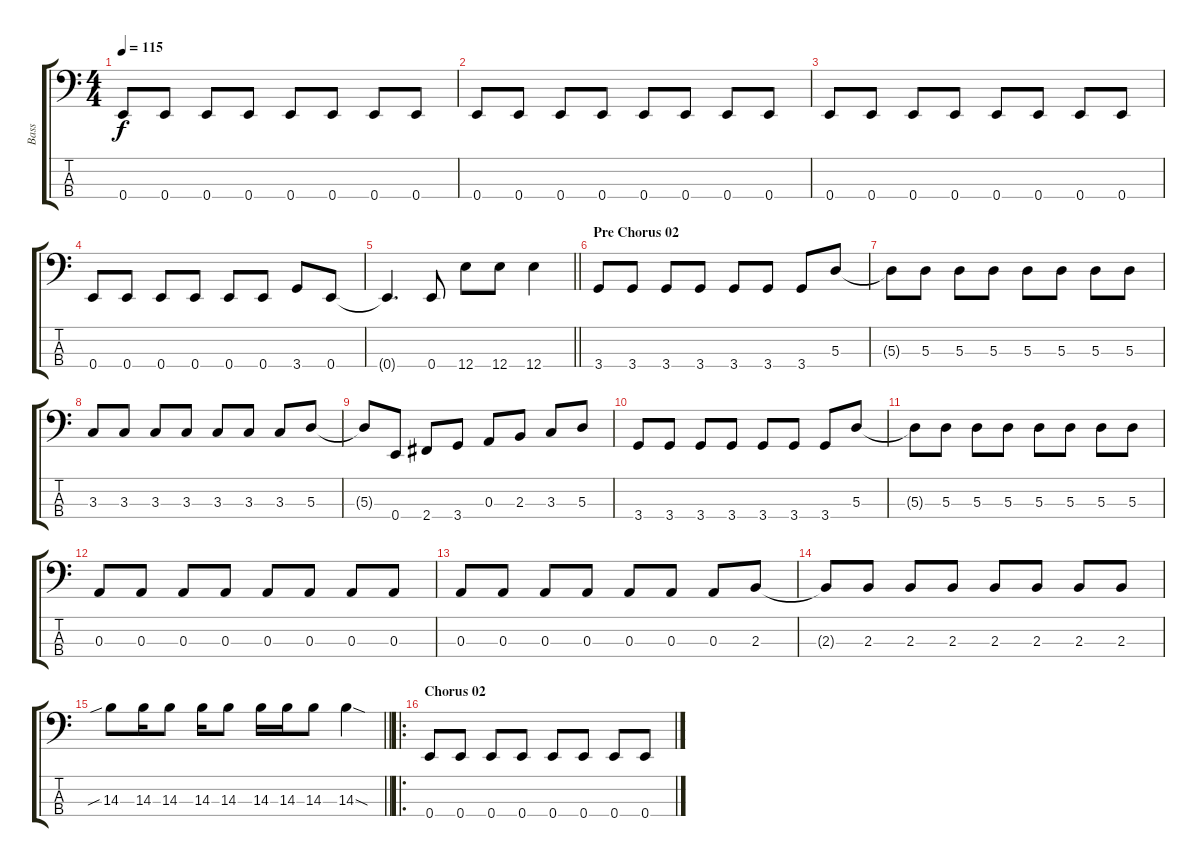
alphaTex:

\track ("Bass" "Bass") {instrument electricbassfinger}
\staff {score tabs}
\tuning (G2 D2 A1 E1) {hide}
\ts (4 4)
\tempo 115
\clef f4
\ks c
0.4.8{dy f} 0.4.8 0.4.8 0.4.8 0.4.8 0.4.8 0.4.8 0.4.8 |
0.4.8 0.4.8 0.4.8 0.4.8 0.4.8 0.4.8 0.4.8 0.4.8 |
0.4.8 0.4.8 0.4.8 0.4.8 0.4.8 0.4.8 0.4.8 0.4.8 |
0.4.8 0.4.8 0.4.8 0.4.8 0.4.8 0.4.8 3.4.8 0.4.8 |
\barLineRight lightlight
0.4{t}.4{d} 0.4.8 12.4.8 12.4.8 12.4.4 |
\section ("" "Pre Chorus 02")
3.4.8 3.4.8 3.4.8 3.4.8 3.4.8 3.4.8 3.4.8 5.3.8 |
5.3{t}.8 5.3.8 5.3.8 5.3.8 5.3.8 5.3.8 5.3.8 5.3.8 |
3.3.8 3.3.8 3.3.8 3.3.8 3.3.8 3.3.8 3.3.8 5.3.8 |
5.3{t}.8 0.4.8 2.4.8 3.4.8 0.3.8 2.3.8 3.3.8 5.3.8 |
3.4.8 3.4.8 3.4.8 3.4.8 3.4.8 3.4.8 3.4.8 5.3.8 |
5.3{t}.8 5.3.8 5.3.8 5.3.8 5.3.8 5.3.8 5.3.8 5.3.8 |
0.3.8 0.3.8 0.3.8 0.3.8 0.3.8 0.3.8 0.3.8 0.3.8 |
0.3.8 0.3.8 0.3.8 0.3.8 0.3.8 0.3.8 0.3.8 2.3.8 |
2.3{t}.8 2.3.8 2.3.8 2.3.8 2.3.8 2.3.8 2.3.8 2.3.8 |
\barLineRight lightlight
14.3{sib}.8 14.3.16 14.3.8 14.3.16 14.3.8 14.3.16 14.3.16 14.3.8 14.3{sod}.4 |
\ro
\section ("" "Chorus 02")
0.4.8 0.4.8 0.4.8 0.4.8 0.4.8 0.4.8 0.4.8 0.4.8
